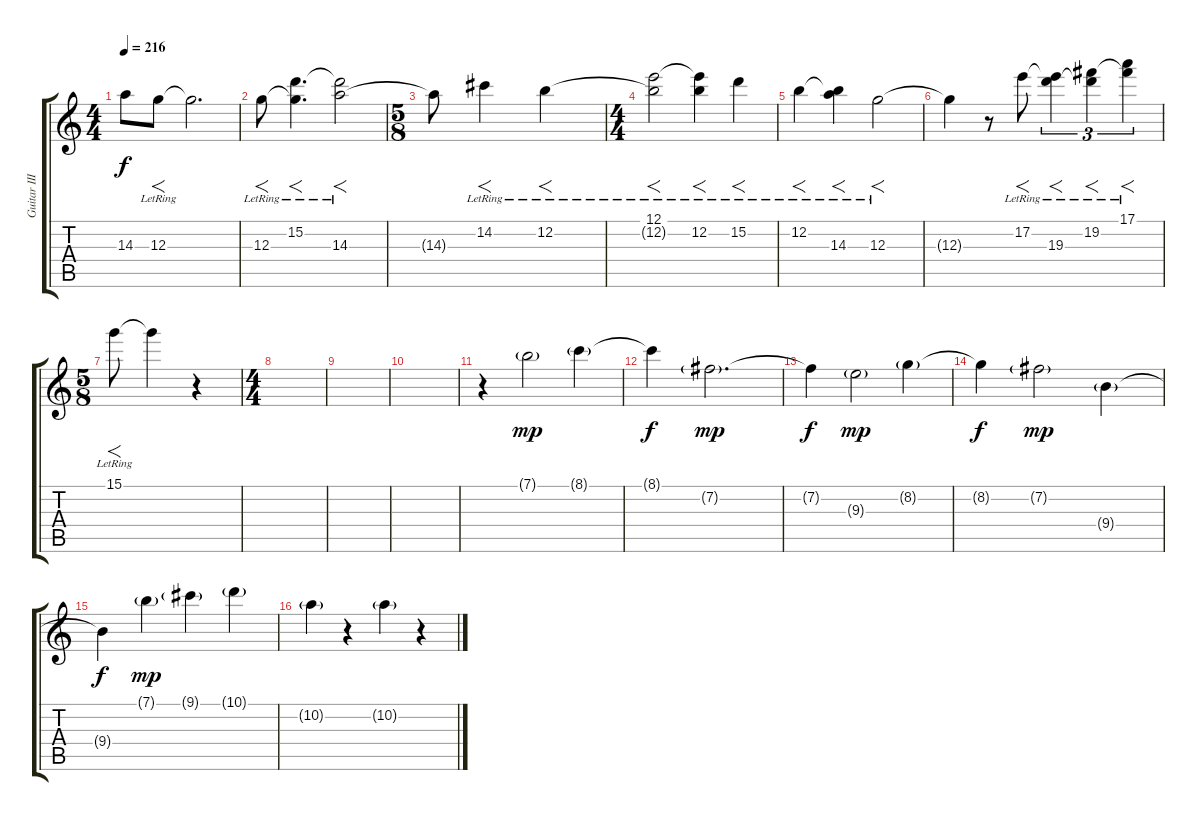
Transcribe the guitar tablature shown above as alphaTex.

\track ("Guitar III" "Guitar III") {instrument distortionguitar}
\staff {score tabs}
\tuning (E4 B3 G3 D3 A2 E2) {hide}
\ts (4 4)
\tempo 216
\clef g2
\ks c
14.3{t}.8{dy f} 12.3{lr}.8{f} 12.3{t}.2{d} |
12.3{lr}.8{f} (15.2{lr} 12.3{t}).4{f d} (15.2{t} 14.3{lr}).2{f} |
\ts (5 8)
14.3{t}.8 14.2{lr}.4{f} 12.2{lr}.4{f} |
\ts (4 4)
(12.1{lr} 12.2{t}).2{f} (12.1{t} 12.2{lr}).4{f} 15.2{lr}.4{f} |
12.2{lr}.4{f} (12.2{t} 14.3{lr}).4{f} 12.3{lr}.2{f} |
12.3{t}.4 r.8 17.2{lr}.8{f} (17.2{t} 19.3{lr}).4{f tu (3 2)} (19.2{lr} 19.3{t}).4{f tu (3 2)} (17.1{lr} 19.2{t}).4{f tu (3 2)} |
\ts (5 8)
15.1{lr}.8{f} 15.1{t}.4 r.4 |
\ts (4 4)
|
|
|
r.4 7.1{g}.2{dy mp} 8.1{g}.4 |
8.1{t}.4{dy f} 7.2{g}.2{d dy mp} |
7.2{t}.4{dy f} 9.3{g}.2{dy mp} 8.2{g}.4 |
8.2{t}.4{dy f} 7.2{g}.2{dy mp} 9.4{g}.4 |
9.4{t}.4{dy f} 7.1{g}.4{dy mp volume 5} 9.1{g}.4 10.1{g}.4 |
10.2{g}.4 r.4 10.2{g}.4 r.4
